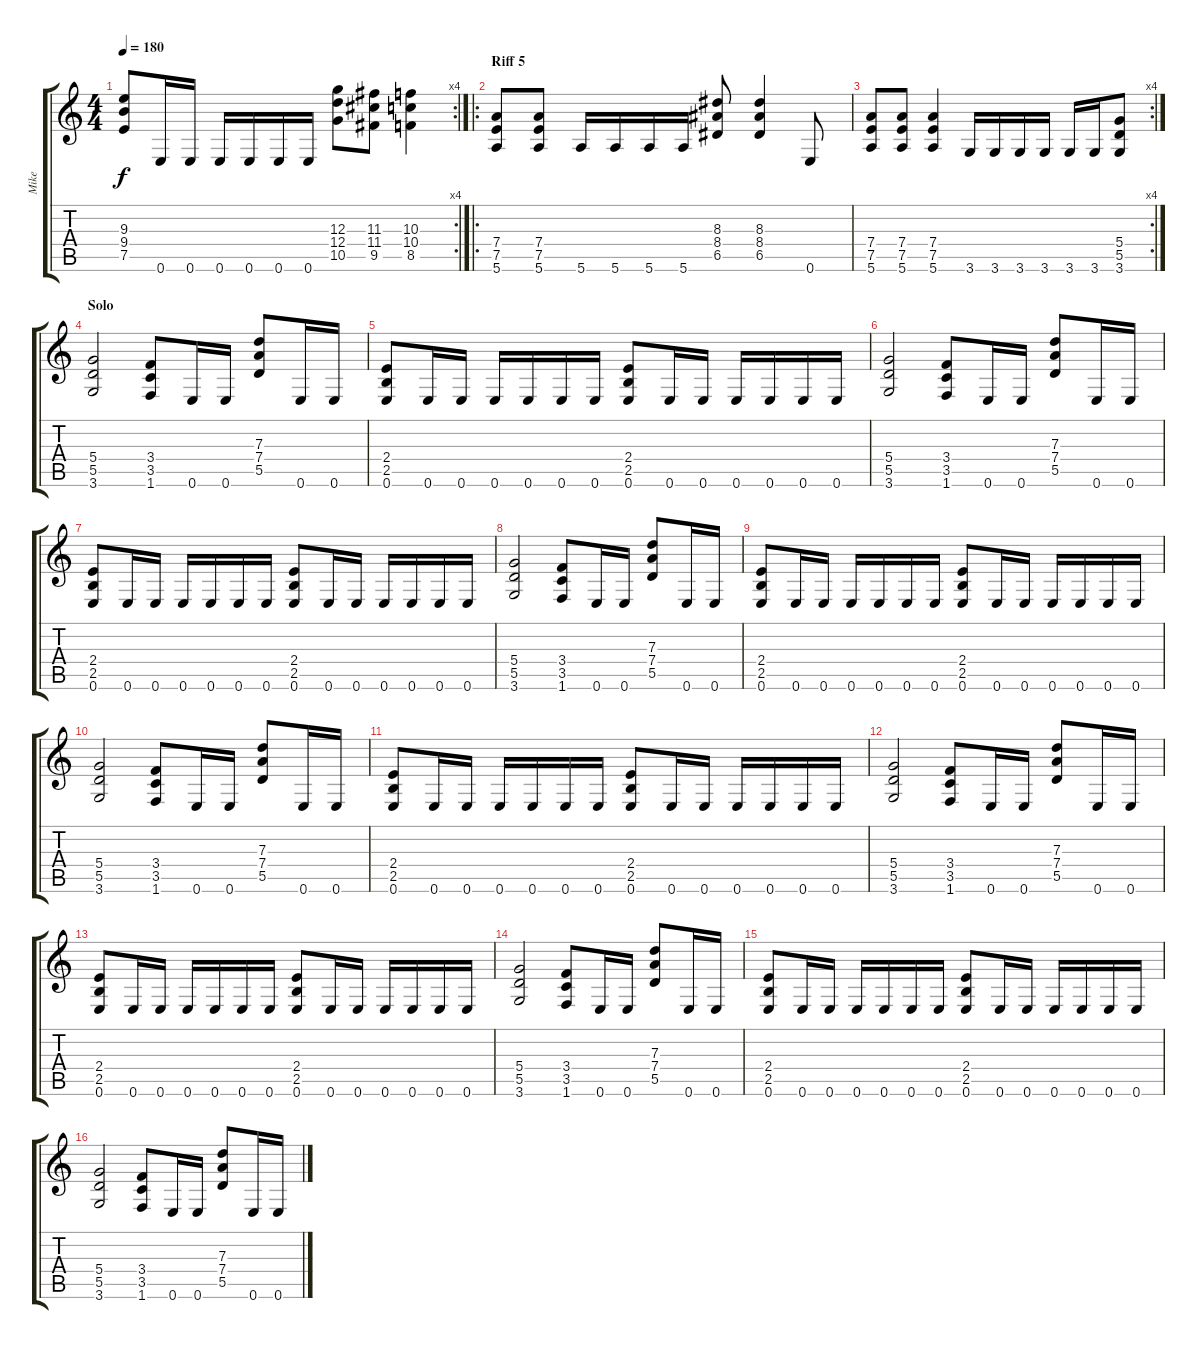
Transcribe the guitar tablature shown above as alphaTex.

\track ("Mike" "Mike") {instrument distortionguitar}
\staff {score tabs}
\tuning (E4 B3 G3 D3 A2 E2) {hide}
\rc 4
\ts (4 4)
\tempo 180
\clef g2
\ks c
(9.3 9.4 7.5).8{dy f} 0.6.16 0.6.16 0.6.16 0.6.16 0.6.16 0.6.16 (12.3 12.4 10.5).8 (11.3 11.4 9.5).8 (10.3 10.4 8.5).4 |
\ro
\section ("" "Riff 5")
(7.4 7.5 5.6).8 (7.4 7.5 5.6).8 5.6.16 5.6.16 5.6.16 5.6.16 (8.3 8.4 6.5).8 (8.3 8.4 6.5).4 0.6.8 |
\rc 4
(7.4 7.5 5.6).8 (7.4 7.5 5.6).8 (7.4 7.5 5.6).4 3.6.16 3.6.16 3.6.16 3.6.16 3.6.16 3.6.16 (5.4 5.5 3.6).8 |
\section ("" "Solo")
(5.4 5.5 3.6).2 (3.4 3.5 1.6).8 0.6.16 0.6.16 (7.3 7.4 5.5).8 0.6.16 0.6.16 |
(2.4 2.5 0.6).8 0.6.16 0.6.16 0.6.16 0.6.16 0.6.16 0.6.16 (2.4 2.5 0.6).8 0.6.16 0.6.16 0.6.16 0.6.16 0.6.16 0.6.16 |
(5.4 5.5 3.6).2 (3.4 3.5 1.6).8 0.6.16 0.6.16 (7.3 7.4 5.5).8 0.6.16 0.6.16 |
(2.4 2.5 0.6).8 0.6.16 0.6.16 0.6.16 0.6.16 0.6.16 0.6.16 (2.4 2.5 0.6).8 0.6.16 0.6.16 0.6.16 0.6.16 0.6.16 0.6.16 |
(5.4 5.5 3.6).2 (3.4 3.5 1.6).8 0.6.16 0.6.16 (7.3 7.4 5.5).8 0.6.16 0.6.16 |
(2.4 2.5 0.6).8 0.6.16 0.6.16 0.6.16 0.6.16 0.6.16 0.6.16 (2.4 2.5 0.6).8 0.6.16 0.6.16 0.6.16 0.6.16 0.6.16 0.6.16 |
(5.4 5.5 3.6).2 (3.4 3.5 1.6).8 0.6.16 0.6.16 (7.3 7.4 5.5).8 0.6.16 0.6.16 |
(2.4 2.5 0.6).8 0.6.16 0.6.16 0.6.16 0.6.16 0.6.16 0.6.16 (2.4 2.5 0.6).8 0.6.16 0.6.16 0.6.16 0.6.16 0.6.16 0.6.16 |
(5.4 5.5 3.6).2 (3.4 3.5 1.6).8 0.6.16 0.6.16 (7.3 7.4 5.5).8 0.6.16 0.6.16 |
(2.4 2.5 0.6).8 0.6.16 0.6.16 0.6.16 0.6.16 0.6.16 0.6.16 (2.4 2.5 0.6).8 0.6.16 0.6.16 0.6.16 0.6.16 0.6.16 0.6.16 |
(5.4 5.5 3.6).2 (3.4 3.5 1.6).8 0.6.16 0.6.16 (7.3 7.4 5.5).8 0.6.16 0.6.16 |
(2.4 2.5 0.6).8 0.6.16 0.6.16 0.6.16 0.6.16 0.6.16 0.6.16 (2.4 2.5 0.6).8 0.6.16 0.6.16 0.6.16 0.6.16 0.6.16 0.6.16 |
(5.4 5.5 3.6).2 (3.4 3.5 1.6).8 0.6.16 0.6.16 (7.3 7.4 5.5).8 0.6.16 0.6.16
